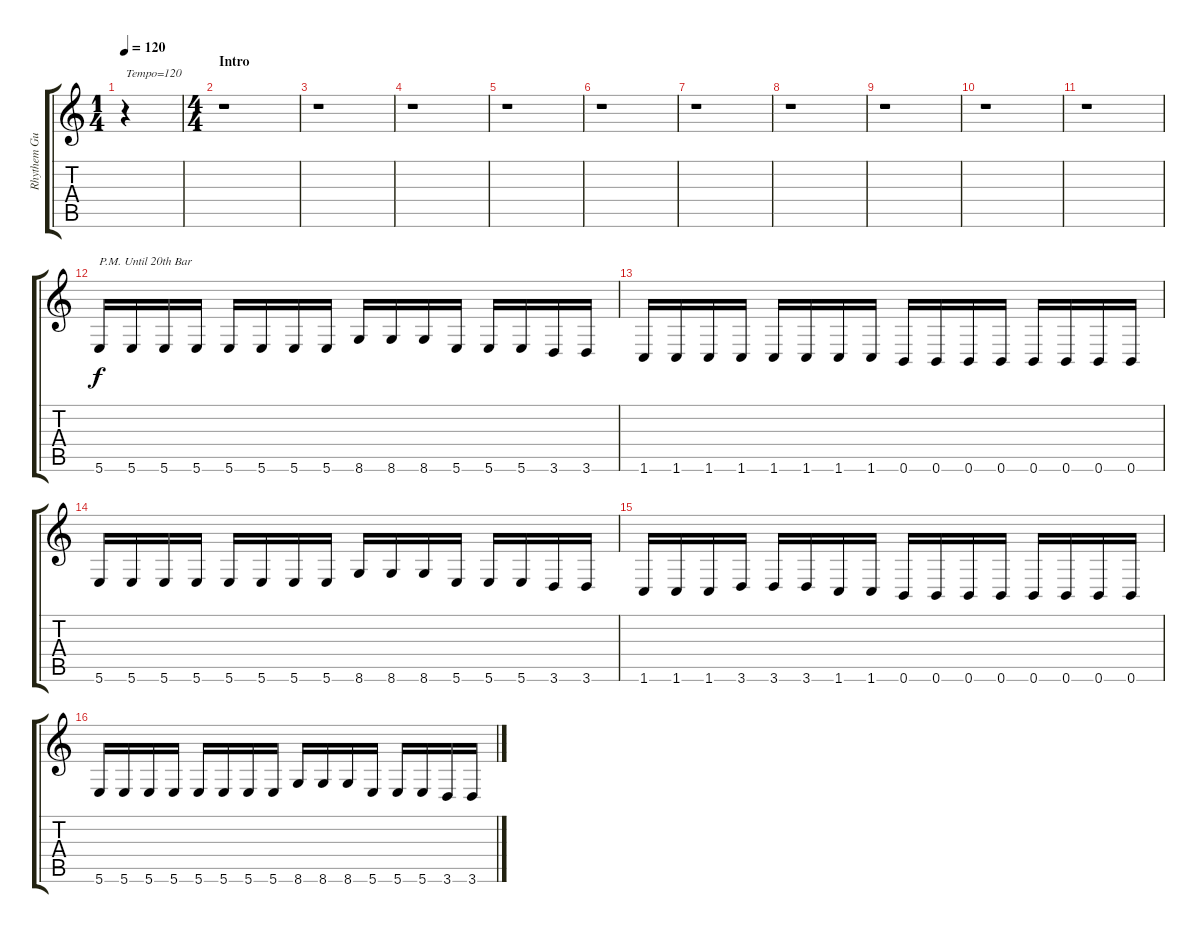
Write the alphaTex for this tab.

\track ("Rhythem Guit. 2" "Rhythem Gu") {instrument distortionguitar}
\staff {score tabs}
\tuning (B3 Gb3 D3 A2 E2 B1) {hide}
\ts (1 4)
\tempo 120
\clef g2
\ks c
r.4{txt "Tempo=120" dy f instrument distortionguitar} |
\ts (4 4)
\section ("" "Intro")
r.1 |
r.1 |
r.1 |
r.1 |
r.1 |
r.1 |
r.1 |
r.1 |
r.1 |
r.1 |
5.6.16{txt "P.M. Until 20th Bar"} 5.6.16 5.6.16 5.6.16 5.6.16 5.6.16 5.6.16 5.6.16 8.6.16 8.6.16 8.6.16 5.6.16 5.6.16 5.6.16 3.6.16 3.6.16 |
1.6.16 1.6.16 1.6.16 1.6.16 1.6.16 1.6.16 1.6.16 1.6.16 0.6.16 0.6.16 0.6.16 0.6.16 0.6.16 0.6.16 0.6.16 0.6.16 |
5.6.16 5.6.16 5.6.16 5.6.16 5.6.16 5.6.16 5.6.16 5.6.16 8.6.16 8.6.16 8.6.16 5.6.16 5.6.16 5.6.16 3.6.16 3.6.16 |
1.6.16 1.6.16 1.6.16 3.6.16 3.6.16 3.6.16 1.6.16 1.6.16 0.6.16 0.6.16 0.6.16 0.6.16 0.6.16 0.6.16 0.6.16 0.6.16 |
5.6.16 5.6.16 5.6.16 5.6.16 5.6.16 5.6.16 5.6.16 5.6.16 8.6.16 8.6.16 8.6.16 5.6.16 5.6.16 5.6.16 3.6.16 3.6.16
